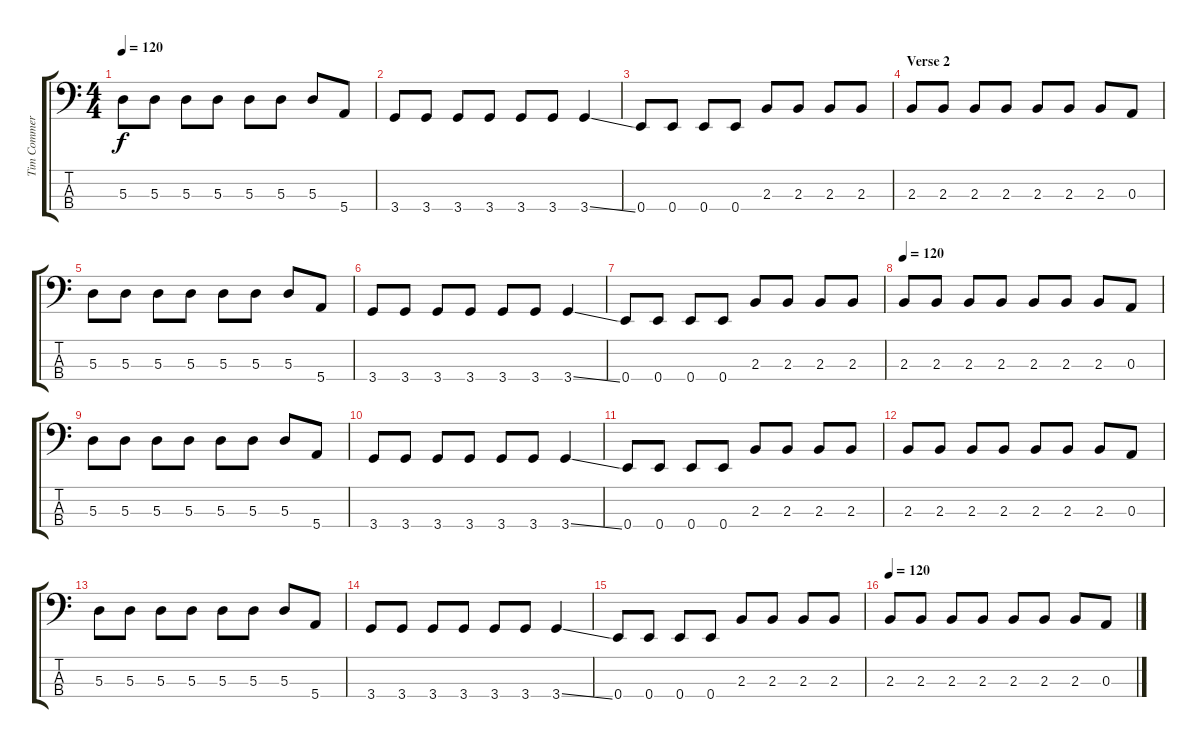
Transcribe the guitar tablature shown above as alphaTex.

\track ("Tim Commerford" "Tim Commer") {instrument electricbassfinger}
\staff {score tabs}
\tuning (G2 D2 A1 E1) {hide}
\ts (4 4)
\tempo 120
\clef f4
\ks c
5.3.8{dy f} 5.3.8 5.3.8 5.3.8 5.3.8 5.3.8 5.3.8 5.4.8 |
3.4.8 3.4.8 3.4.8 3.4.8 3.4.8 3.4.8 3.4{ss}.4 |
0.4.8 0.4.8 0.4.8 0.4.8 2.3.8 2.3.8 2.3.8 2.3.8 |
\section ("" "Verse 2")
2.3.8 2.3.8 2.3.8 2.3.8 2.3.8 2.3.8 2.3.8 0.3.8 |
5.3.8 5.3.8 5.3.8 5.3.8 5.3.8 5.3.8 5.3.8 5.4.8 |
3.4.8 3.4.8 3.4.8 3.4.8 3.4.8 3.4.8 3.4{ss}.4 |
0.4.8 0.4.8 0.4.8 0.4.8 2.3.8 2.3.8 2.3.8 2.3.8 |
\tempo 120
2.3.8 2.3.8 2.3.8 2.3.8 2.3.8 2.3.8 2.3.8 0.3.8 |
5.3.8 5.3.8 5.3.8 5.3.8 5.3.8 5.3.8 5.3.8 5.4.8 |
3.4.8 3.4.8 3.4.8 3.4.8 3.4.8 3.4.8 3.4{ss}.4 |
0.4.8 0.4.8 0.4.8 0.4.8 2.3.8 2.3.8 2.3.8 2.3.8 |
2.3.8 2.3.8 2.3.8 2.3.8 2.3.8 2.3.8 2.3.8 0.3.8 |
5.3.8 5.3.8 5.3.8 5.3.8 5.3.8 5.3.8 5.3.8 5.4.8 |
3.4.8 3.4.8 3.4.8 3.4.8 3.4.8 3.4.8 3.4{ss}.4 |
0.4.8 0.4.8 0.4.8 0.4.8 2.3.8 2.3.8 2.3.8 2.3.8 |
\tempo 120
2.3.8 2.3.8 2.3.8 2.3.8 2.3.8 2.3.8 2.3.8 0.3.8
